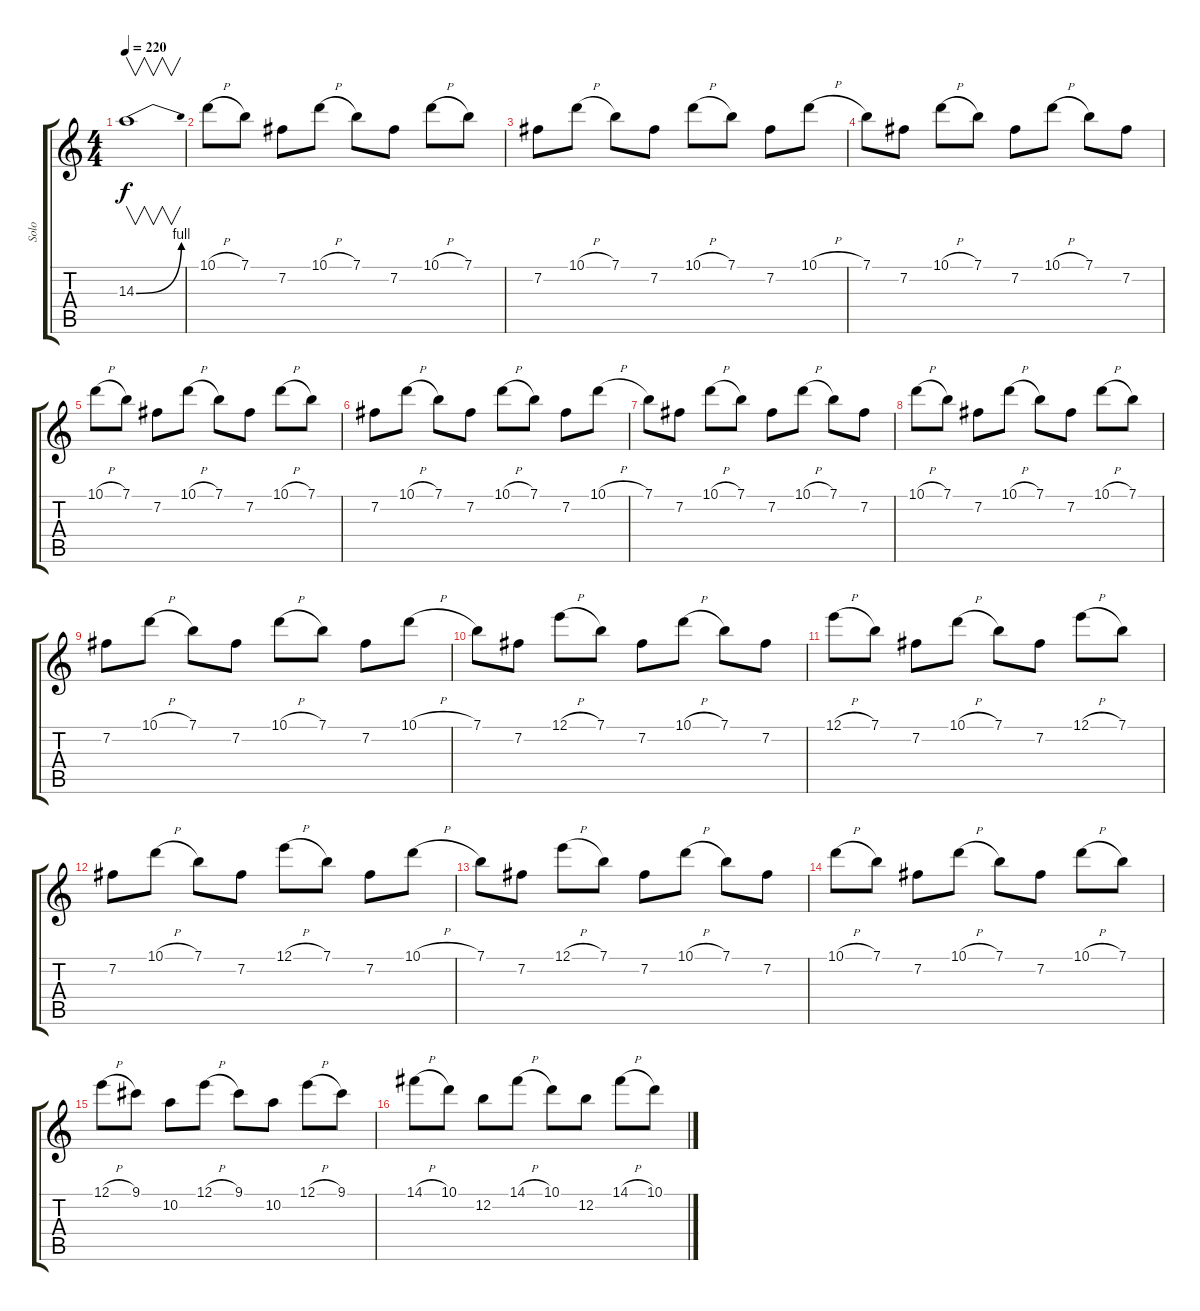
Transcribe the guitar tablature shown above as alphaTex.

\track ("Solo" "Solo") {instrument overdrivenguitar}
\staff {score tabs}
\tuning (E4 B3 G3 D3 A2 E2) {hide}
\ts (4 4)
\tempo 220
\clef g2
\ks c
14.3{be (bend 0 0 60 4)}.1{v dy f} |
10.1{h}.8 7.1.8 7.2.8 10.1{h}.8 7.1.8 7.2.8 10.1{h}.8 7.1.8 |
7.2.8 10.1{h}.8 7.1.8 7.2.8 10.1{h}.8 7.1.8 7.2.8 10.1{h}.8 |
7.1.8 7.2.8 10.1{h}.8 7.1.8 7.2.8 10.1{h}.8 7.1.8 7.2.8 |
10.1{h}.8 7.1.8 7.2.8 10.1{h}.8 7.1.8 7.2.8 10.1{h}.8 7.1.8 |
7.2.8 10.1{h}.8 7.1.8 7.2.8 10.1{h}.8 7.1.8 7.2.8 10.1{h}.8 |
7.1.8 7.2.8 10.1{h}.8 7.1.8 7.2.8 10.1{h}.8 7.1.8 7.2.8 |
10.1{h}.8 7.1.8 7.2.8 10.1{h}.8 7.1.8 7.2.8 10.1{h}.8 7.1.8 |
7.2.8 10.1{h}.8 7.1.8 7.2.8 10.1{h}.8 7.1.8 7.2.8 10.1{h}.8 |
7.1.8 7.2.8 12.1{h}.8 7.1.8 7.2.8 10.1{h}.8 7.1.8 7.2.8 |
12.1{h}.8 7.1.8 7.2.8 10.1{h}.8 7.1.8 7.2.8 12.1{h}.8 7.1.8 |
7.2.8 10.1{h}.8 7.1.8 7.2.8 12.1{h}.8 7.1.8 7.2.8 10.1{h}.8 |
7.1.8 7.2.8 12.1{h}.8 7.1.8 7.2.8 10.1{h}.8 7.1.8 7.2.8 |
10.1{h}.8 7.1.8 7.2.8 10.1{h}.8 7.1.8 7.2.8 10.1{h}.8 7.1.8 |
12.1{h}.8 9.1.8 10.2.8 12.1{h}.8 9.1.8 10.2.8 12.1{h}.8 9.1.8 |
14.1{h}.8 10.1.8 12.2.8 14.1{h}.8 10.1.8 12.2.8 14.1{h}.8 10.1.8
